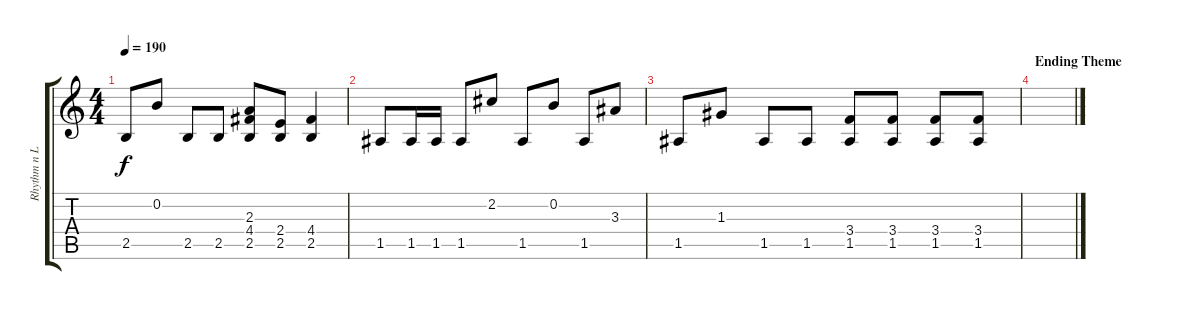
\track ("Rhythm n Lead Guitar" "Rhythm n L") {instrument distortionguitar}
\staff {score tabs}
\tuning (E4 B3 G3 D3 A2 E2) {hide}
\ts (4 4)
\tempo 190
\clef g2
\ks c
2.5.8{dy f} 0.2.8 2.5.8 2.5.8 (2.3 4.4 2.5).8 (2.4 2.5).8 (4.4 2.5).4 |
1.5.8 1.5.16 1.5.16 1.5.8 2.2.8 1.5.8 0.2.8 1.5.8 3.3.8 |
1.5.8 1.3.8 1.5.8 1.5.8 (3.4 1.5).8 (3.4 1.5).8 (3.4 1.5).8 (3.4 1.5).8 |
\section ("" "Ending Theme")
